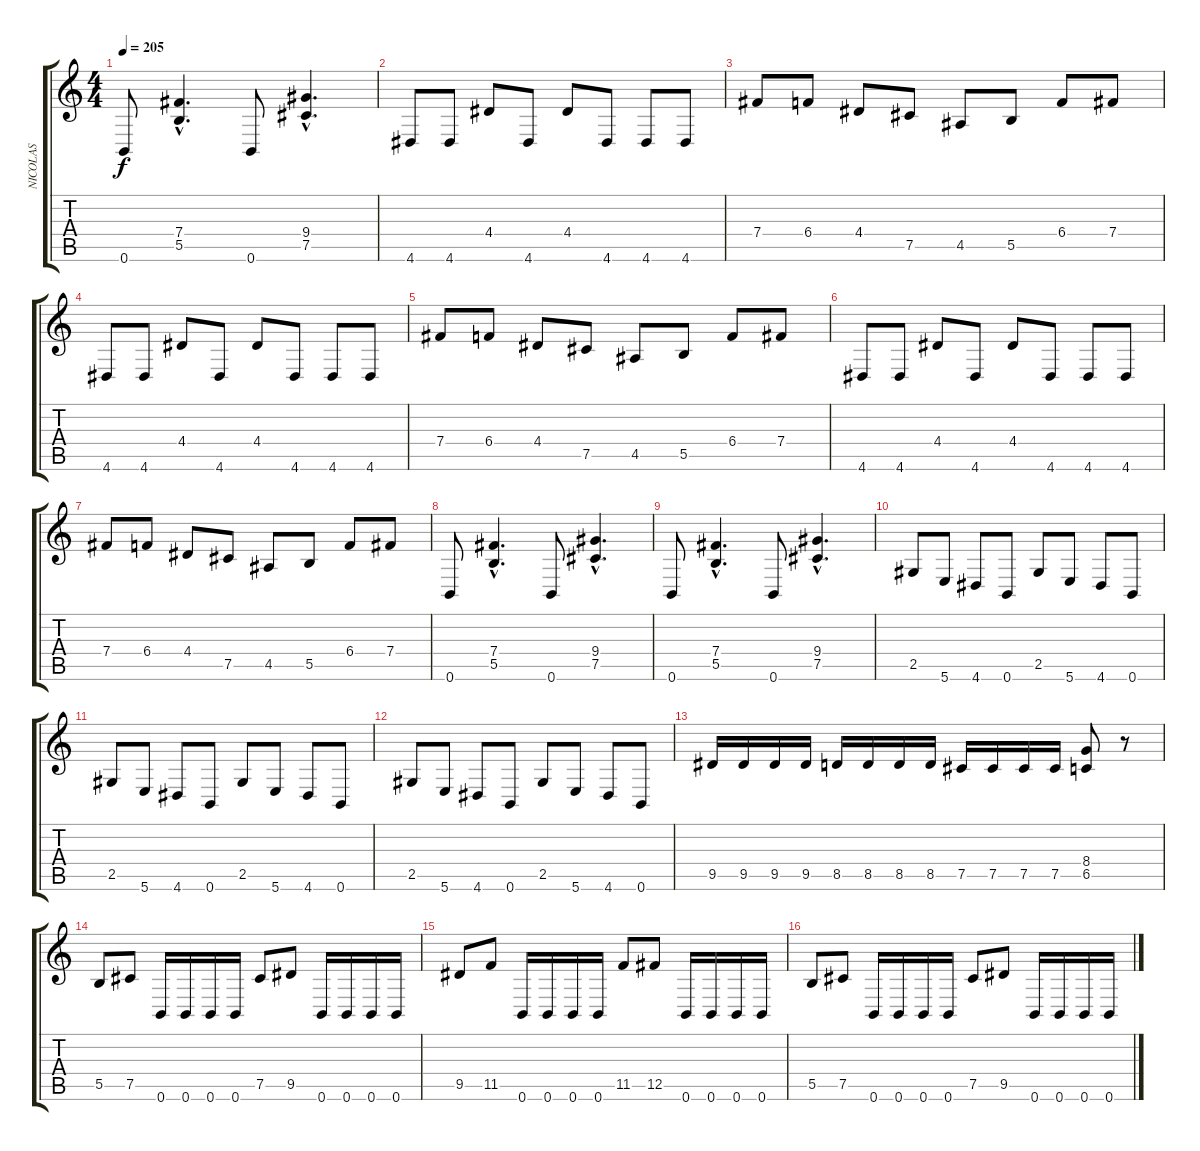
\track ("NICOLAS" "NICOLAS") {instrument overdrivenguitar}
\staff {score tabs}
\tuning (Db4 Ab3 E3 B2 Gb2 B1) {hide}
\ts (4 4)
\tempo 205
\clef g2
\ks c
0.6.8{dy f} (7.4{hac} 5.5{hac}).4{d} 0.6.8 (9.4{hac} 7.5{hac}).4{d} |
4.6.8 4.6.8 4.4.8 4.6.8 4.4.8 4.6.8 4.6.8 4.6.8 |
7.4.8 6.4.8 4.4.8 7.5.8 4.5.8 5.5.8 6.4.8 7.4.8 |
4.6.8 4.6.8 4.4.8 4.6.8 4.4.8 4.6.8 4.6.8 4.6.8 |
7.4.8 6.4.8 4.4.8 7.5.8 4.5.8 5.5.8 6.4.8 7.4.8 |
4.6.8 4.6.8 4.4.8 4.6.8 4.4.8 4.6.8 4.6.8 4.6.8 |
7.4.8 6.4.8 4.4.8 7.5.8 4.5.8 5.5.8 6.4.8 7.4.8 |
0.6.8 (7.4{hac} 5.5{hac}).4{d} 0.6.8 (9.4{hac} 7.5{hac}).4{d} |
0.6.8 (7.4{hac} 5.5{hac}).4{d} 0.6.8 (9.4{hac} 7.5{hac}).4{d} |
2.5.8 5.6.8 4.6.8 0.6.8 2.5.8 5.6.8 4.6.8 0.6.8 |
2.5.8 5.6.8 4.6.8 0.6.8 2.5.8 5.6.8 4.6.8 0.6.8 |
2.5.8 5.6.8 4.6.8 0.6.8 2.5.8 5.6.8 4.6.8 0.6.8 |
9.5.16 9.5.16 9.5.16 9.5.16 8.5.16 8.5.16 8.5.16 8.5.16 7.5.16 7.5.16 7.5.16 7.5.16 (8.4 6.5).8 r.8 |
5.5.8 7.5.8 0.6.16 0.6.16 0.6.16 0.6.16 7.5.8 9.5.8 0.6.16 0.6.16 0.6.16 0.6.16 |
9.5.8 11.5.8 0.6.16 0.6.16 0.6.16 0.6.16 11.5.8 12.5.8 0.6.16 0.6.16 0.6.16 0.6.16 |
5.5.8 7.5.8 0.6.16 0.6.16 0.6.16 0.6.16 7.5.8 9.5.8 0.6.16 0.6.16 0.6.16 0.6.16
